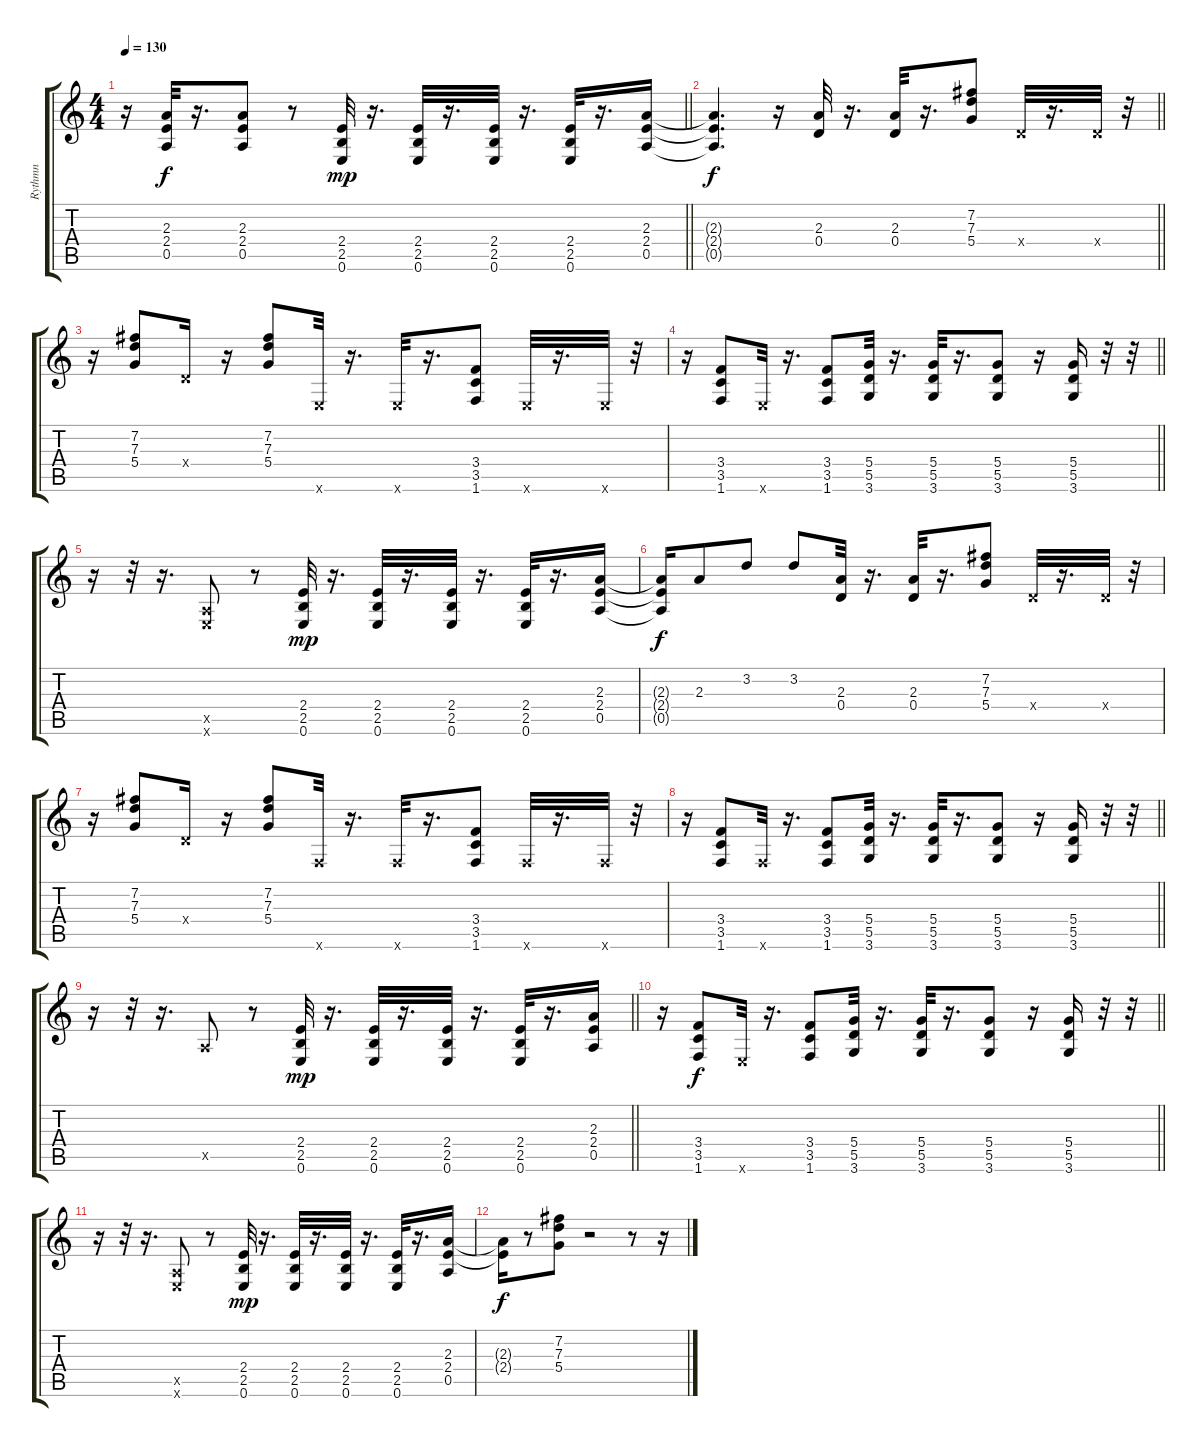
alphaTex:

\track ("Rythmn" "Rythmn") {instrument overdrivenguitar}
\staff {score tabs}
\tuning (E4 B3 G3 D3 A2 E2) {hide}
\ts (4 4)
\tempo 130
\clef g2
\barLineRight lightlight
\ks c
r.16{dy f} (2.3 2.4 0.5).32 r.16{d} (2.3 2.4 0.5).8 r.8 (2.4 2.5 0.6).32{dy mp} r.16{d} (2.4 2.5 0.6).32 r.16{d} (2.4 2.5 0.6).32 r.16{d} (2.4 2.5 0.6).32 r.16{d} (2.3 2.4 0.5).16 |
\barLineRight lightlight
(2.3{t} 2.4{t} 0.5{t}).4{d dy f} r.16 (2.3 0.4).32 r.16{d} (2.3 0.4).32 r.16{d} (7.2 7.3 5.4).8 0.4{x}.32 r.16{d} 0.4{x}.32 r.32 |
\section ("" "")
r.16 (7.2 7.3 5.4).8 0.4{x}.16 r.16 (7.2 7.3 5.4).8 0.6{x}.32 r.16{d} 0.6{x}.32 r.16{d} (3.4 3.5 1.6).8 0.6{x}.32 r.16{d} 0.6{x}.32 r.32 |
\barLineRight lightlight
r.16 (3.4 3.5 1.6).8 0.6{x}.32 r.16{d} (3.4 3.5 1.6).8 (5.4 5.5 3.6).32 r.16{d} (5.4 5.5 3.6).32 r.16{d} (5.4 5.5 3.6).8 r.16 (5.4 5.5 3.6).16 r.32 r.32 |
r.16 r.32 r.16{d} (0.5{x} 0.6{x}).8 r.8 (2.4 2.5 0.6).32{dy mp} r.16{d} (2.4 2.5 0.6).32 r.16{d} (2.4 2.5 0.6).32 r.16{d} (2.4 2.5 0.6).32 r.16{d} (2.3 2.4 0.5).16 |
(2.3{t} 2.4{t} 0.5{t}).16{dy f} 2.3.8 3.2.8 3.2.8 (2.3 0.4).32 r.16{d} (2.3 0.4).32 r.16{d} (7.2 7.3 5.4).8 0.4{x}.32 r.16{d} 0.4{x}.32 r.32 |
r.16 (7.2 7.3 5.4).8 0.4{x}.16 r.16 (7.2 7.3 5.4).8 1.6{x}.32 r.16{d} 1.6{x}.32 r.16{d} (3.4 3.5 1.6).8 1.6{x}.32 r.16{d} 1.6{x}.32 r.32 |
\barLineRight lightlight
r.16 (3.4 3.5 1.6).8 1.6{x}.32 r.16{d} (3.4 3.5 1.6).8 (5.4 5.5 3.6).32 r.16{d} (5.4 5.5 3.6).32 r.16{d} (5.4 5.5 3.6).8 r.16 (5.4 5.5 3.6).16 r.32 r.32 |
\barLineRight lightlight
r.16 r.32 r.16{d} 0.5{x}.8 r.8 (2.4 2.5 0.6).32{dy mp} r.16{d} (2.4 2.5 0.6).32 r.16{d} (2.4 2.5 0.6).32 r.16{d} (2.4 2.5 0.6).32 r.16{d} (2.3 2.4 0.5).16 |
\barLineRight lightlight
r.16 (3.4 3.5 1.6).8{dy f} 0.6{x}.32 r.16{d} (3.4 3.5 1.6).8 (5.4 5.5 3.6).32 r.16{d} (5.4 5.5 3.6).32 r.16{d} (5.4 5.5 3.6).8 r.16 (5.4 5.5 3.6).16 r.32 r.32 |
\section ("" "")
r.16 r.32 r.16{d} (0.5{x} 0.6{x}).8 r.8 (2.4 2.5 0.6).32{dy mp} r.16{d} (2.4 2.5 0.6).32 r.16{d} (2.4 2.5 0.6).32 r.16{d} (2.4 2.5 0.6).32 r.16{d} (2.3 2.4 0.5).16 |
(2.3{t} 2.4{t}).16{dy f} r.8 (7.2 7.3 5.4).8 r.2 r.8 r.16
